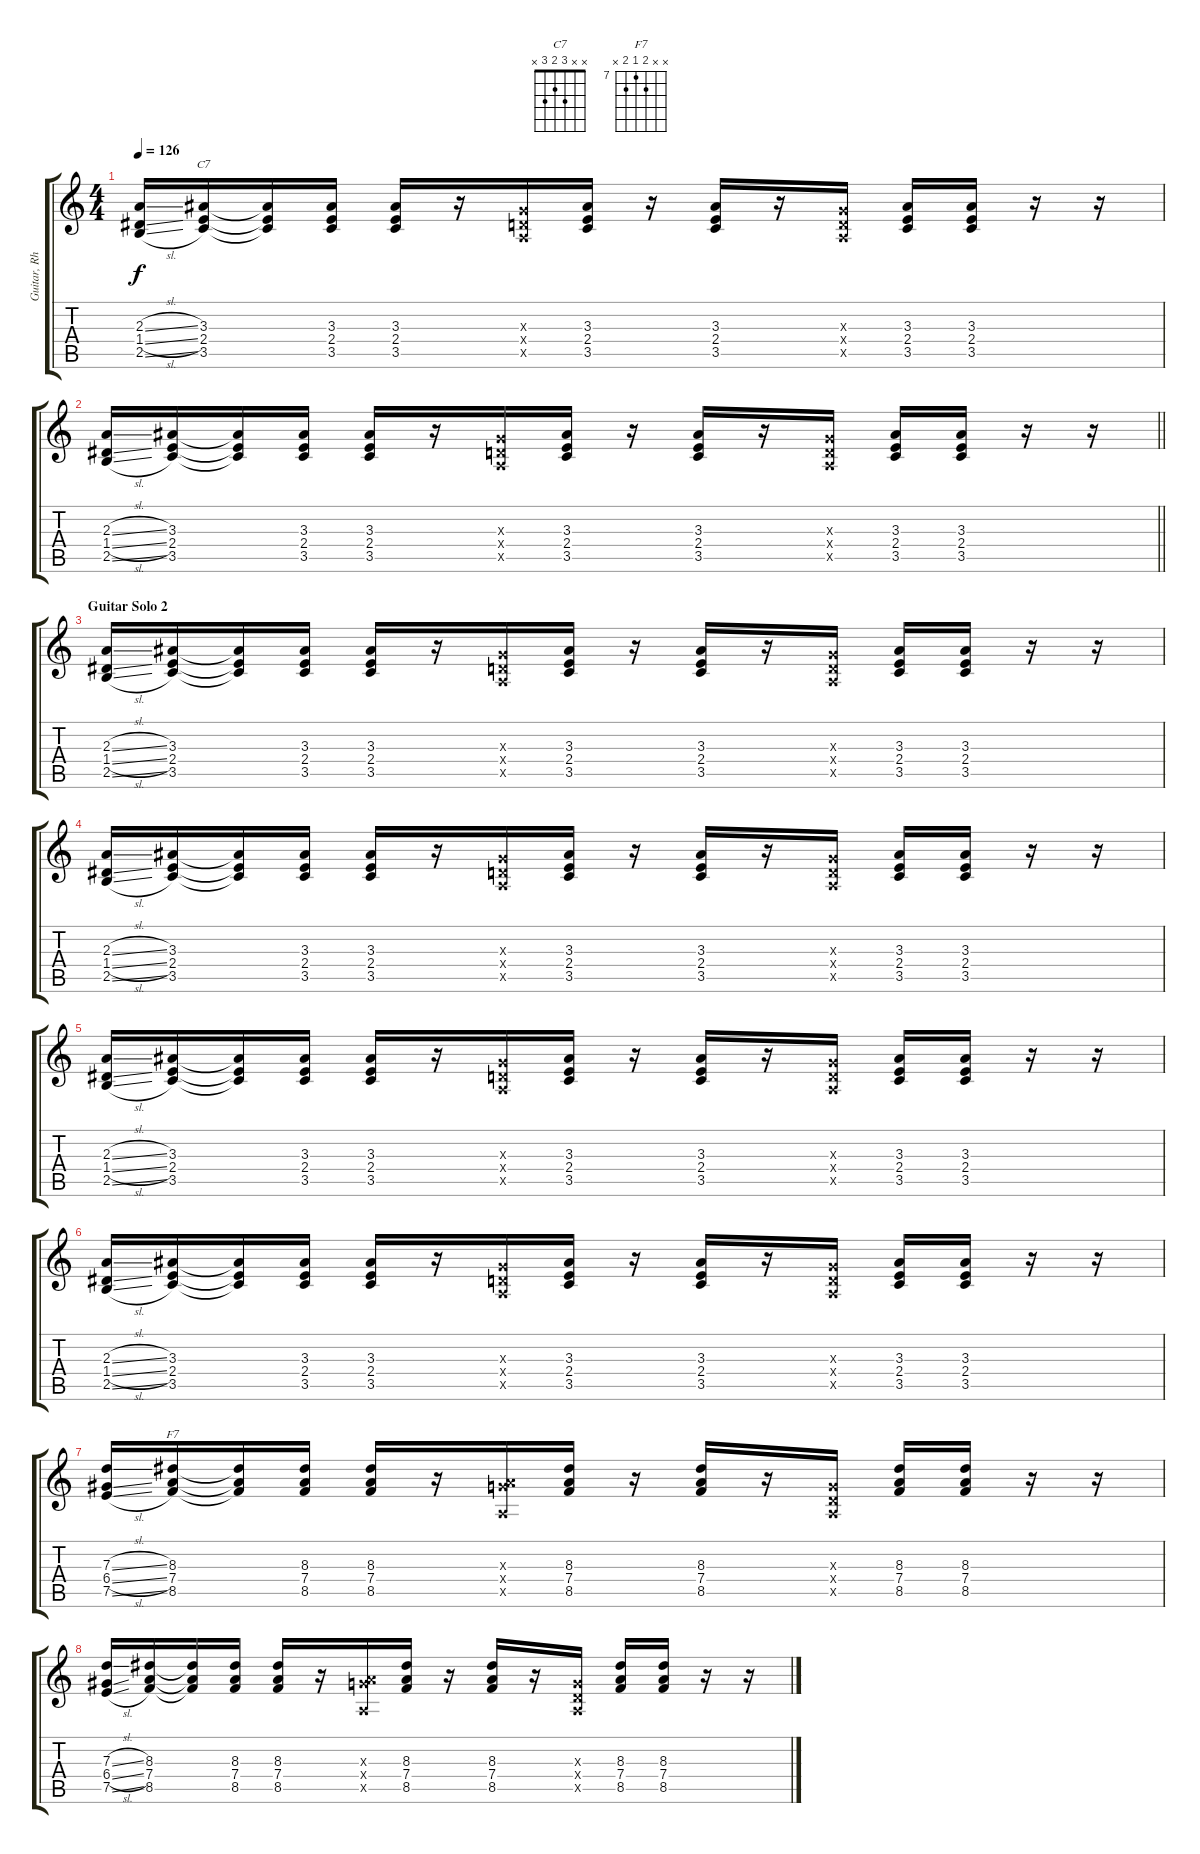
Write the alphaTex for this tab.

\track ("Guitar, Rhythm" "Guitar, Rh") {instrument overdrivenguitar}
\staff {score tabs}
\tuning (E4 B3 G3 D3 A2 E2) {hide}
\chord ("C7" x x 3 2 3 x)
\chord ("F7" x x 8 7 8 x) {firstfret 7}
\ts (4 4)
\tempo 126
\clef g2
\ks c
(2.3{sl} 1.4{sl} 2.5{sl}).16{dy f} (3.3 2.4 3.5).16{ch "C7"} (3.3{t} 2.4{t} 3.5{t}).16 (3.3 2.4 3.5).16 (3.3 2.4 3.5).16 r.16 (0.3{x} 0.4{x} 0.5{x}).16 (3.3 2.4 3.5).16 r.16 (3.3 2.4 3.5).16 r.16 (0.3{x} 0.4{x} 0.5{x}).16 (3.3 2.4 3.5).16 (3.3 2.4 3.5).16 r.16 r.16 |
\barLineRight lightlight
(2.3{sl} 1.4{sl} 2.5{sl}).16 (3.3 2.4 3.5).16 (3.3{t} 2.4{t} 3.5{t}).16 (3.3 2.4 3.5).16 (3.3 2.4 3.5).16 r.16 (0.3{x} 0.4{x} 0.5{x}).16 (3.3 2.4 3.5).16 r.16 (3.3 2.4 3.5).16 r.16 (0.3{x} 0.4{x} 0.5{x}).16 (3.3 2.4 3.5).16 (3.3 2.4 3.5).16 r.16 r.16 |
\section ("" "Guitar Solo 2")
(2.3{sl} 1.4{sl} 2.5{sl}).16 (3.3 2.4 3.5).16 (3.3{t} 2.4{t} 3.5{t}).16 (3.3 2.4 3.5).16 (3.3 2.4 3.5).16 r.16 (0.3{x} 0.4{x} 0.5{x}).16 (3.3 2.4 3.5).16 r.16 (3.3 2.4 3.5).16 r.16 (0.3{x} 0.4{x} 0.5{x}).16 (3.3 2.4 3.5).16 (3.3 2.4 3.5).16 r.16 r.16 |
(2.3{sl} 1.4{sl} 2.5{sl}).16 (3.3 2.4 3.5).16 (3.3{t} 2.4{t} 3.5{t}).16 (3.3 2.4 3.5).16 (3.3 2.4 3.5).16 r.16 (0.3{x} 0.4{x} 0.5{x}).16 (3.3 2.4 3.5).16 r.16 (3.3 2.4 3.5).16 r.16 (0.3{x} 0.4{x} 0.5{x}).16 (3.3 2.4 3.5).16 (3.3 2.4 3.5).16 r.16 r.16 |
(2.3{sl} 1.4{sl} 2.5{sl}).16 (3.3 2.4 3.5).16 (3.3{t} 2.4{t} 3.5{t}).16 (3.3 2.4 3.5).16 (3.3 2.4 3.5).16 r.16 (0.3{x} 0.4{x} 0.5{x}).16 (3.3 2.4 3.5).16 r.16 (3.3 2.4 3.5).16 r.16 (0.3{x} 0.4{x} 0.5{x}).16 (3.3 2.4 3.5).16 (3.3 2.4 3.5).16 r.16 r.16 |
(2.3{sl} 1.4{sl} 2.5{sl}).16 (3.3 2.4 3.5).16 (3.3{t} 2.4{t} 3.5{t}).16 (3.3 2.4 3.5).16 (3.3 2.4 3.5).16 r.16 (0.3{x} 0.4{x} 0.5{x}).16 (3.3 2.4 3.5).16 r.16 (3.3 2.4 3.5).16 r.16 (0.3{x} 0.4{x} 0.5{x}).16 (3.3 2.4 3.5).16 (3.3 2.4 3.5).16 r.16 r.16 |
(7.3{sl} 6.4{sl} 7.5{sl}).16 (8.3 7.4 8.5).16{ch "F7"} (8.3{t} 7.4{t} 8.5{t}).16 (8.3 7.4 8.5).16 (8.3 7.4 8.5).16 r.16 (0.3{x} 7.4{x} 0.5{x}).16 (8.3 7.4 8.5).16 r.16 (8.3 7.4 8.5).16 r.16 (0.3{x} 0.4{x} 0.5{x}).16 (8.3 7.4 8.5).16 (8.3 7.4 8.5).16 r.16 r.16 |
(7.3{sl} 6.4{sl} 7.5{sl}).16 (8.3 7.4 8.5).16 (8.3{t} 7.4{t} 8.5{t}).16 (8.3 7.4 8.5).16 (8.3 7.4 8.5).16 r.16 (0.3{x} 7.4{x} 0.5{x}).16 (8.3 7.4 8.5).16 r.16 (8.3 7.4 8.5).16 r.16 (0.3{x} 0.4{x} 0.5{x}).16 (8.3 7.4 8.5).16 (8.3 7.4 8.5).16 r.16 r.16
